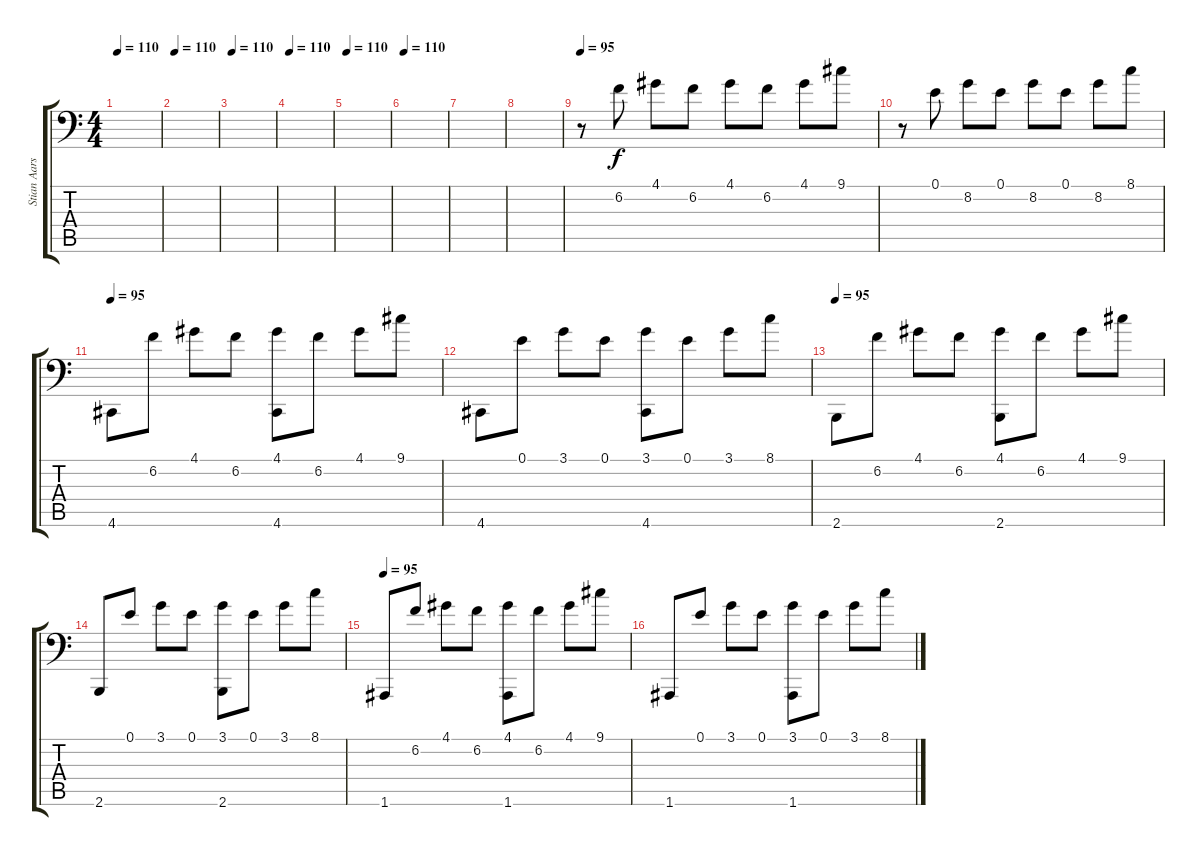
\track ("Stian Aarstad" "Stian Aars") {instrument brightacousticpiano}
\staff {score tabs}
\tuning (E4 B3 G3 D3 A2 A1) {hide}
\ts (4 4)
\tempo 125
\tempo 110
\clef f4
\ks c
|
\tempo 110
|
\tempo 125
\tempo 110
|
\tempo 110
|
\tempo 125
\tempo 110
|
\tempo 110
|
|
|
\tempo 95
r.8 6.2.8 4.1.8 6.2.8 4.1.8 6.2.8 4.1.8 9.1.8 |
r.8 0.1.8 8.2.8 0.1.8 8.2.8 0.1.8 8.2.8 8.1.8 |
\tempo 95
4.6.8 6.2.8 4.1.8 6.2.8 (4.1 4.6).8 6.2.8 4.1.8 9.1.8 |
4.6.8 0.1.8 3.1.8 0.1.8 (3.1 4.6).8 0.1.8 3.1.8 8.1.8 |
\tempo 95
2.6.8 6.2.8 4.1.8 6.2.8 (4.1 2.6).8 6.2.8 4.1.8 9.1.8 |
2.6.8 0.1.8 3.1.8 0.1.8 (3.1 2.6).8 0.1.8 3.1.8 8.1.8 |
\tempo 95
1.6.8 6.2.8 4.1.8 6.2.8 (4.1 1.6).8 6.2.8 4.1.8 9.1.8 |
1.6.8 0.1.8 3.1.8 0.1.8 (3.1 1.6).8 0.1.8 3.1.8 8.1.8
